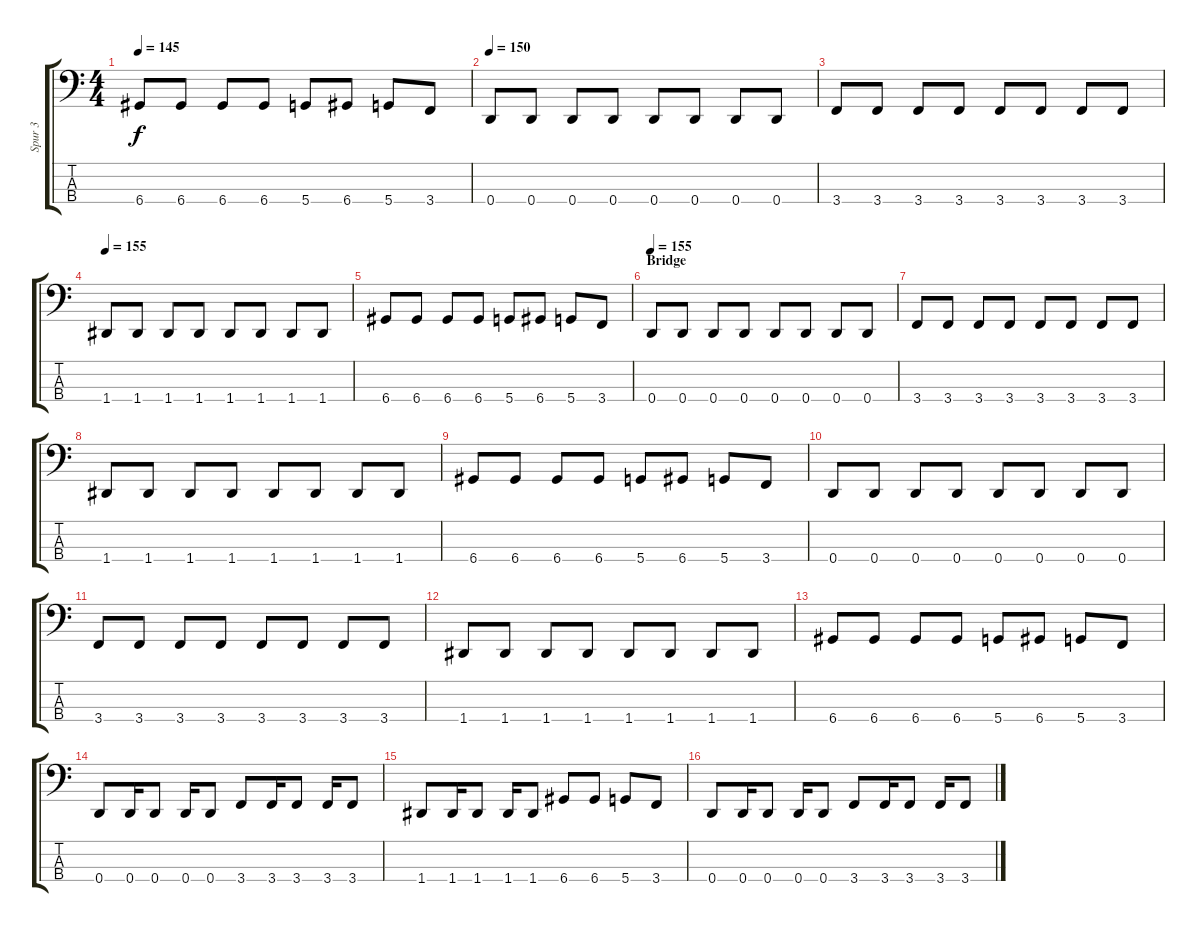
\track ("Spur 3" "Spur 3") {instrument electricbassfinger}
\staff {score tabs}
\tuning (G2 D2 A1 D1) {hide}
\ts (4 4)
\tempo 145
\clef f4
\ks c
6.4.8{dy f} 6.4.8 6.4.8 6.4.8 5.4.8 6.4.8 5.4.8 3.4.8 |
\tempo 150
0.4.8 0.4.8 0.4.8 0.4.8 0.4.8 0.4.8 0.4.8 0.4.8 |
3.4.8 3.4.8 3.4.8 3.4.8 3.4.8 3.4.8 3.4.8 3.4.8 |
\tempo 155
1.4.8 1.4.8 1.4.8 1.4.8 1.4.8 1.4.8 1.4.8 1.4.8 |
6.4.8 6.4.8 6.4.8 6.4.8 5.4.8 6.4.8 5.4.8 3.4.8 |
\section ("" "Bridge")
\tempo 155
0.4.8 0.4.8 0.4.8 0.4.8 0.4.8 0.4.8 0.4.8 0.4.8 |
3.4.8 3.4.8 3.4.8 3.4.8 3.4.8 3.4.8 3.4.8 3.4.8 |
1.4.8 1.4.8 1.4.8 1.4.8 1.4.8 1.4.8 1.4.8 1.4.8 |
6.4.8 6.4.8 6.4.8 6.4.8 5.4.8 6.4.8 5.4.8 3.4.8 |
0.4.8 0.4.8 0.4.8 0.4.8 0.4.8 0.4.8 0.4.8 0.4.8 |
3.4.8 3.4.8 3.4.8 3.4.8 3.4.8 3.4.8 3.4.8 3.4.8 |
1.4.8 1.4.8 1.4.8 1.4.8 1.4.8 1.4.8 1.4.8 1.4.8 |
6.4.8 6.4.8 6.4.8 6.4.8 5.4.8 6.4.8 5.4.8 3.4.8 |
0.4.8 0.4.16 0.4.8 0.4.16 0.4.8 3.4.8 3.4.16 3.4.8 3.4.16 3.4.8 |
1.4.8 1.4.16 1.4.8 1.4.16 1.4.8 6.4.8 6.4.8 5.4.8 3.4.8 |
0.4.8 0.4.16 0.4.8 0.4.16 0.4.8 3.4.8 3.4.16 3.4.8 3.4.16 3.4.8
